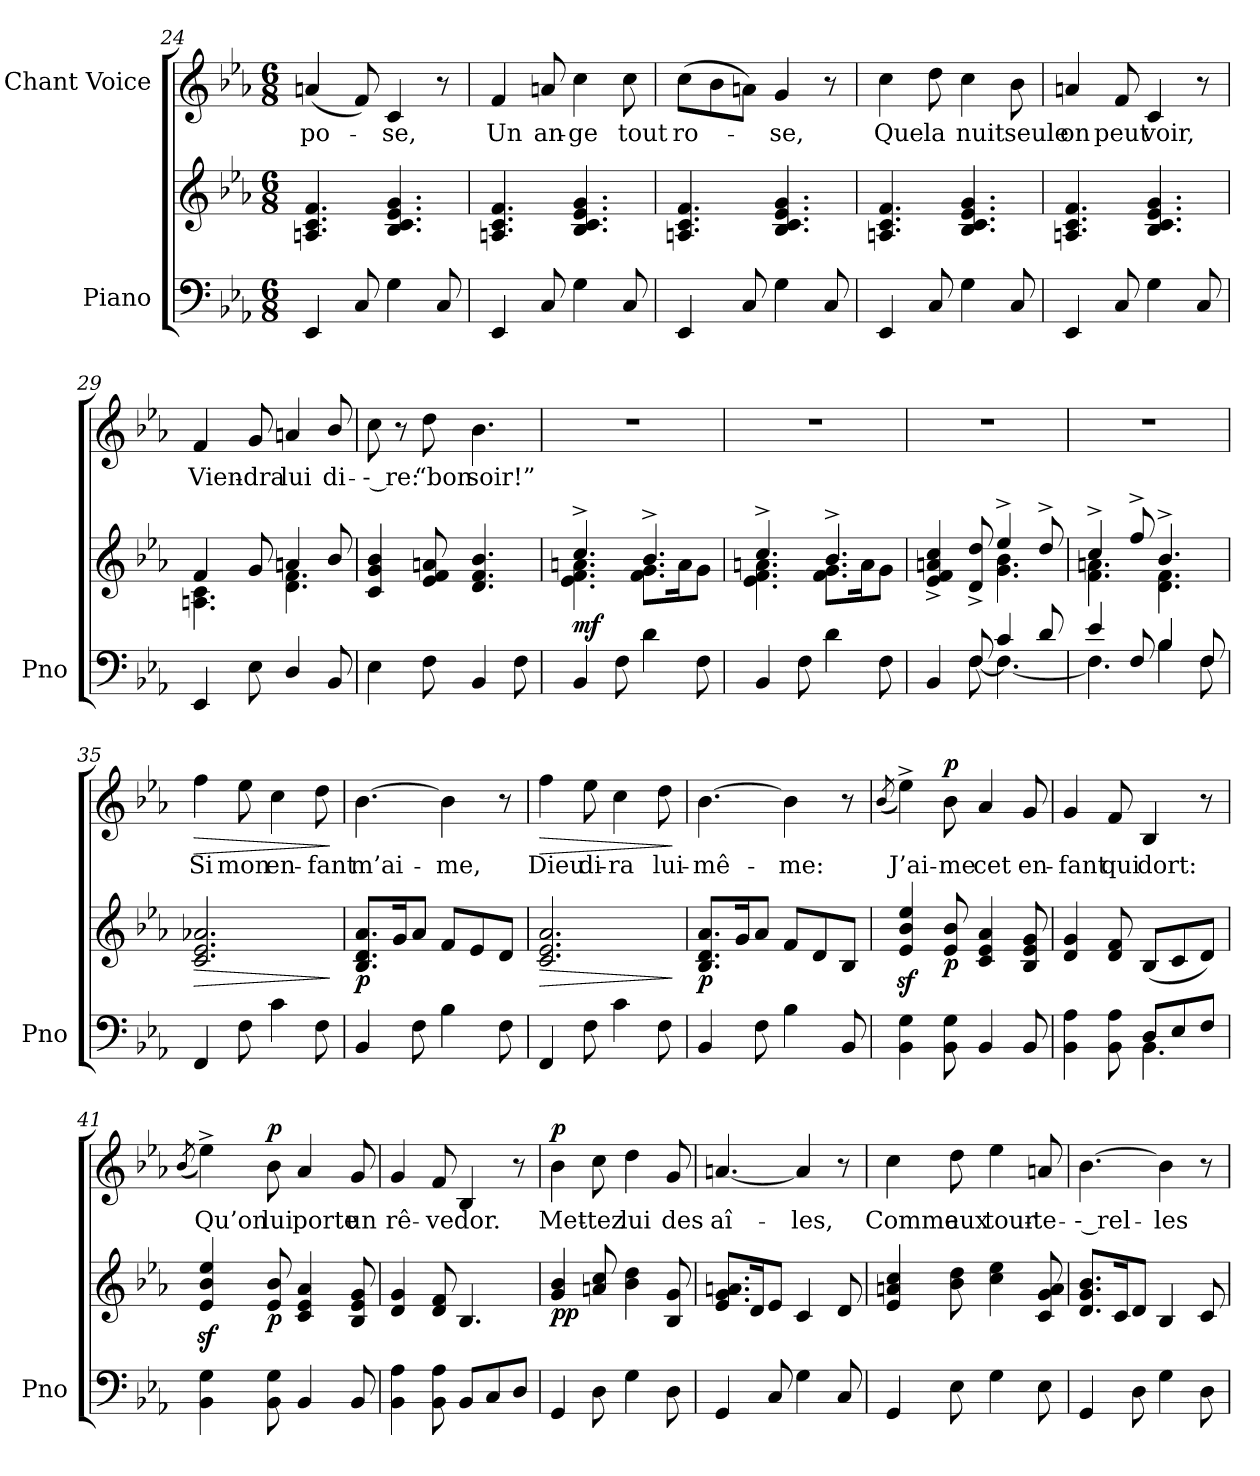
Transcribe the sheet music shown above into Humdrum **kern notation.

**kern	**kern	**dynam	**kern	**text	**dynam
*part2	*part2	*part2	*part1	*part1	*part1
*staff3	*staff2	*staff2/3	*staff1	*staff1	*staff1
*I"Piano	*	*	*I"Chant Voice	*	*
*I'Pno	*	*	*	*	*
*clefF4	*clefG2	*	*clefG2	*	*
*k[b-e-a-]	*k[b-e-a-]	*	*k[b-e-a-]	*	*
*M6/8	*M6/8	*	*M6/8	*	*
=24	=24	=24	=24	=24	=24
!	!	!	!	!LO:LY:b	!
4EE-/	4.An/ 4.c/ 4.f/	.	(4an/	-po-	.
8C/	.	.	8f/)	.	.
!	!	!	!	!LO:LY:b	!
4G\	4.B-/ 4.c/ 4.e-/ 4.g/	.	4c/	-se,	.
8C/	.	.	8r	.	.
!!LO:PB:g=z
=25	=25	=25	=25	=25	=25
!	!	!	!	!LO:LY:b	!
4EE-/	4.An/ 4.c/ 4.f/	.	4f/	Un	.
!	!	!	!	!LO:LY:b	!
8C/	.	.	8an/	an-	.
!	!	!	!	!LO:LY:b	!
4G\	4.B-/ 4.c/ 4.e-/ 4.g/	.	4cc\	-ge	.
!	!	!	!	!LO:LY:b	!
8C/	.	.	8cc\	tout	.
=26	=26	=26	=26	=26	=26
!	!	!	!	!LO:LY:b	!
4EE-/	4.An/ 4.c/ 4.f/	.	(8cc\L	ro-	.
.	.	.	8b-\	.	.
8C/	.	.	8an\J)	.	.
!	!	!	!	!LO:LY:b	!
4G\	4.B-/ 4.c/ 4.e-/ 4.g/	.	4g/	-se,	.
8C/	.	.	8r	.	.
=27	=27	=27	=27	=27	=27
!	!	!	!	!LO:LY:b	!
4EE-/	4.An/ 4.c/ 4.f/	.	4cc\	Que	.
!	!	!	!	!LO:LY:b	!
8C/	.	.	8dd\	la	.
!	!	!	!	!LO:LY:b	!
4G\	4.B-/ 4.c/ 4.e-/ 4.g/	.	4cc\	nuit	.
!	!	!	!	!LO:LY:b	!
8C/	.	.	8b-\	seule	.
=28	=28	=28	=28	=28	=28
!	!	!	!	!LO:LY:b	!
4EE-/	4.An/ 4.c/ 4.f/	.	4an/	on	.
!	!	!	!	!LO:LY:b	!
8C/	.	.	8f/	peut	.
!	!	!	!	!LO:LY:b	!
4G\	4.B-/ 4.c/ 4.e-/ 4.g/	.	4c/	voir,	.
8C/	.	.	8r	.	.
=29	=29	=29	=29	=29	=29
*	*^	*	*	*	*
!	!	!	!	!	!LO:LY:b	!
4EE-/	4f/	4.An\ 4.c\	.	4f/	Vien-	.
!	!	!	!	!	!LO:LY:b	!
8E-\	8g/	.	.	8g/	-dra	.
!	!	!	!	!	!LO:LY:b	!
4D/	4an/	4.d\ 4.f\	.	4an/	lui	.
!	!	!	!	!	!LO:LY:b	!
8BB-/	8b-/	.	.	8b-/	di-	.
*	*v	*v	*	*	*	*
!!LO:LB:g=z
=30	=30	=30	=30	=30	=30
!	!	!	!	!LO:LY:b	!
4E-\	4c/ 4g/ 4b-/	.	8cc\	-- re:	.
.	.	.	8r	.	.
!	!	!	!	!LO:LY:b	!
8F\	8e-/ 8f/ 8an/	.	8dd\	“bon	.
!	!	!	!	!LO:LY:b	!
4BB-/	4.d/ 4.f/ 4.b-/	.	4.b-\	soir!”	.
8F\	.	.	.	.	.
=31	=31	=31	=31	=31	=31
*	*^	*	*	*	*
!	!	!	!LO:DY:b	!	!	!
4BB-/	4.cc^/	4.e-\ 4.f\ 4.an\	mf	2.r	.	.
8F\	.	.	.	.	.	.
4d\	4.b-^/	8.f\ 8.g\L	.	.	.	.
.	.	16a\K	.	.	.	.
8F\	.	8g\J	.	.	.	.
=32	=32	=32	=32	=32	=32	=32
4BB-/	4.cc^/	4.e-\ 4.f\ 4.an\	.	2.r	.	.
8F\	.	.	.	.	.	.
4d\	4.b-^/	8.f\ 8.g\L	.	.	.	.
.	.	16a\K	.	.	.	.
8F\	.	8g\J	.	.	.	.
=33	=33	=33	=33	=33	=33	=33
*^	*	*	*	*	*	*
4BB-/	4ryy	4e-/^> 4f/^> 4an/^> 4cc/^>	4ryy	.	2.r	.	.
8F/	[8F\	8d/^> 8dd/^>	8ryy	.	.	.	.
4c/	4.F\_	4ee-^/	4.g\ 4.b-\	.	.	.	.
8d/	.	8dd^/	.	.	.	.	.
=34	=34	=34	=34	=34	=34	=34	=34
4e-/	4.F\]	4cc^/	4.f\ 4.an\	.	2.r	.	.
8F/	.	8ff^/	.	.	.	.	.
4B-/	4B-\	4.b-^/	4.d\ 4.f\	.	.	.	.
8F/	8F\	.	.	.	.	.	.
*	*	*v	*v	*	*	*	*
=35	=35	=35	=35	=35	=35	=35
!	!	!	!LO:HP:b	!	!LO:LY:b	!LO:HP:b
*v	*v	*	*	*	*	*
4FF/	2.c/ 2.e-/ 2.a-X/	>	4ff\	Si	>
!	!	!	!	!LO:LY:b	!
8F\	.	.	8ee-\	mon	.
!	!	!	!	!LO:LY:b	!
4c\	.	.	4cc\	en-	.
!	!	!	!	!LO:LY:b	!
8F\	.	.	8dd\	-fant	.
.	.	]	.	.	]
!!LO:LB:g=z
=36	=36	=36	=36	=36	=36
!	!	!LO:DY:b	!	!LO:LY:b	!
4BB-/	8.B-/ 8.d/ 8.a-/L	p	[4.b-\	m’ai-	.
.	16g/K	.	.	.	.
8F\	8a-/J	.	.	.	.
!	!	!	!	!LO:LY:b	!
4B-\	8f/L	.	4b-\]	-me,	.
.	8e-/	.	.	.	.
8F\	8d/J	.	8r	.	.
=37	=37	=37	=37	=37	=37
!	!	!LO:HP:b	!	!LO:LY:b	!LO:HP:b
4FF/	2.c/ 2.e-/ 2.a-/	>	4ff\	Dieu	>
!	!	!	!	!LO:LY:b	!
8F\	.	.	8ee-\	di-	.
!	!	!	!	!LO:LY:b	!
4c\	.	.	4cc\	-ra	.
!	!	!	!	!LO:LY:b	!
8F\	.	.	8dd\	lui-	.
.	.	]	.	.	]
=38	=38	=38	=38	=38	=38
!	!	!LO:DY:b	!	!LO:LY:b	!
4BB-/	8.B-/ 8.d/ 8.a-/L	p	[4.b-\	-mê-	.
.	16g/K	.	.	.	.
8F\	8a-/J	.	.	.	.
!	!	!	!	!LO:LY:b	!
4B-\	8f/L	.	4b-\]	-me:	.
.	8d/	.	.	.	.
8BB-/	8B-/J	.	8r	.	.
=39	=39	=39	=39	=39	=39
.	.	.	(8qb-/	.	.
!	!	!LO:DY:b	!	!LO:LY:b	!
4BB-\ 4G\	4e-/z< 4b-/z< 4ee-/z<	other-dynamics	4ee-^\)	J’ai-	.
!	!	!LO:DY:b	!	!LO:LY:b	!LO:DY:a
8BB-\ 8G\	8e-/ 8b-/	p	8b-\	-me	p
!	!	!	!	!LO:LY:b	!
4BB-/	4c/ 4e-/ 4a-/	.	4a-/	cet	.
!	!	!	!	!LO:LY:b	!
8BB-/	8B-/ 8e-/ 8g/	.	8g/	en-	.
=40	=40	=40	=40	=40	=40
*^	*	*	*	*	*
!	!	!	!	!	!LO:LY:b	!
4BB-\ 4A-\	4ryy	4d/ 4g/	.	4g/	-fant	.
!	!	!	!	!	!LO:LY:b	!
8BB-\ 8A-\	8ryy	8d/ 8f/	.	8f/	qui	.
!	!	!	!	!	!LO:LY:b	!
8D/L	4.BB-\	(8B-/L	.	4B-/	dort:	.
8E-/	.	8c/	.	.	.	.
8F/J	.	8d/J)	.	8r	.	.
*v	*v	*	*	*	*	*
!!LO:LB:g=z
=41	=41	=41	=41	=41	=41
.	.	.	(8qb-/	.	.
!	!	!LO:DY:b	!	!LO:LY:b	!
4BB-\ 4G\	4e-/z< 4b-/z< 4ee-/z<	other-dynamics	4ee-^\)	Qu’on	.
!	!	!LO:DY:b	!	!LO:LY:b	!LO:DY:a
8BB-\ 8G\	8e-/ 8b-/	p	8b-\	lui	p
!	!	!	!	!LO:LY:b	!
4BB-/	4c/ 4e-/ 4a-/	.	4a-/	porte	.
!	!	!	!	!LO:LY:b	!
8BB-/	8B-/ 8e-/ 8g/	.	8g/	un	.
=42	=42	=42	=42	=42	=42
!	!	!	!	!LO:LY:b	!
4BB-\ 4A-\	4d/ 4g/	.	4g/	rê-	.
!	!	!	!	!LO:LY:b	!
8BB-\ 8A-\	8d/ 8f/	.	8f/	-ve	.
!	!	!	!	!LO:LY:b	!
8BB-/L	4.B-/	.	4B-/	dor.	.
8C/	.	.	.	.	.
8D/J	.	.	8r	.	.
=43	=43	=43	=43	=43	=43
!	!	!LO:DY:b	!	!LO:LY:b	!LO:DY:a
4GG/	4g/ 4b-/	pp	4b-\	Met-	p
!	!	!	!	!LO:LY:b	!
8D\	8an/ 8cc/	.	8cc\	-tez	.
!	!	!	!	!LO:LY:b	!
4G\	4b-\ 4dd\	.	4dd\	lui	.
!	!	!	!	!LO:LY:b	!
8D\	8B-/ 8g/	.	8g/	des	.
=44	=44	=44	=44	=44	=44
!	!	!	!	!LO:LY:b	!
4GG/	8.e-/ 8.g/ 8.an/L	.	[4.an/	aî-	.
.	16d/K	.	.	.	.
8C/	8e-/J	.	.	.	.
!	!	!	!	!LO:LY:b	!
4G\	4c/	.	4a/]	-les,	.
8C/	8d/	.	8r	.	.
=45	=45	=45	=45	=45	=45
!	!	!	!	!LO:LY:b	!
4GG/	4e-/ 4an/ 4cc/	.	4cc\	Comme	.
!	!	!	!	!LO:LY:b	!
8E-\	8b-\ 8dd\	.	8dd\	aux	.
!	!	!	!	!LO:LY:b	!
4G\	4cc\ 4ee-\	.	4ee-\	tour-	.
!	!	!	!	!LO:LY:b	!
8E-\	8c/ 8g/ 8a/	.	8an/	-te-	.
!!LO:LB:g=z
=46	=46	=46	=46	=46	=46
!	!	!	!	!LO:LY:b	!
4GG/	8.d/ 8.g/ 8.b-/L	.	[4.b-\	-- rel-	.
.	16c/K	.	.	.	.
8D\	8d/J	.	.	.	.
!	!	!	!	!LO:LY:b	!
4G\	4B-/	.	4b-\]	-les	.
8D\	8c/	.	8r	.	.
=	=	=	=	=	=
*-	*-	*-	*-	*-	*-
